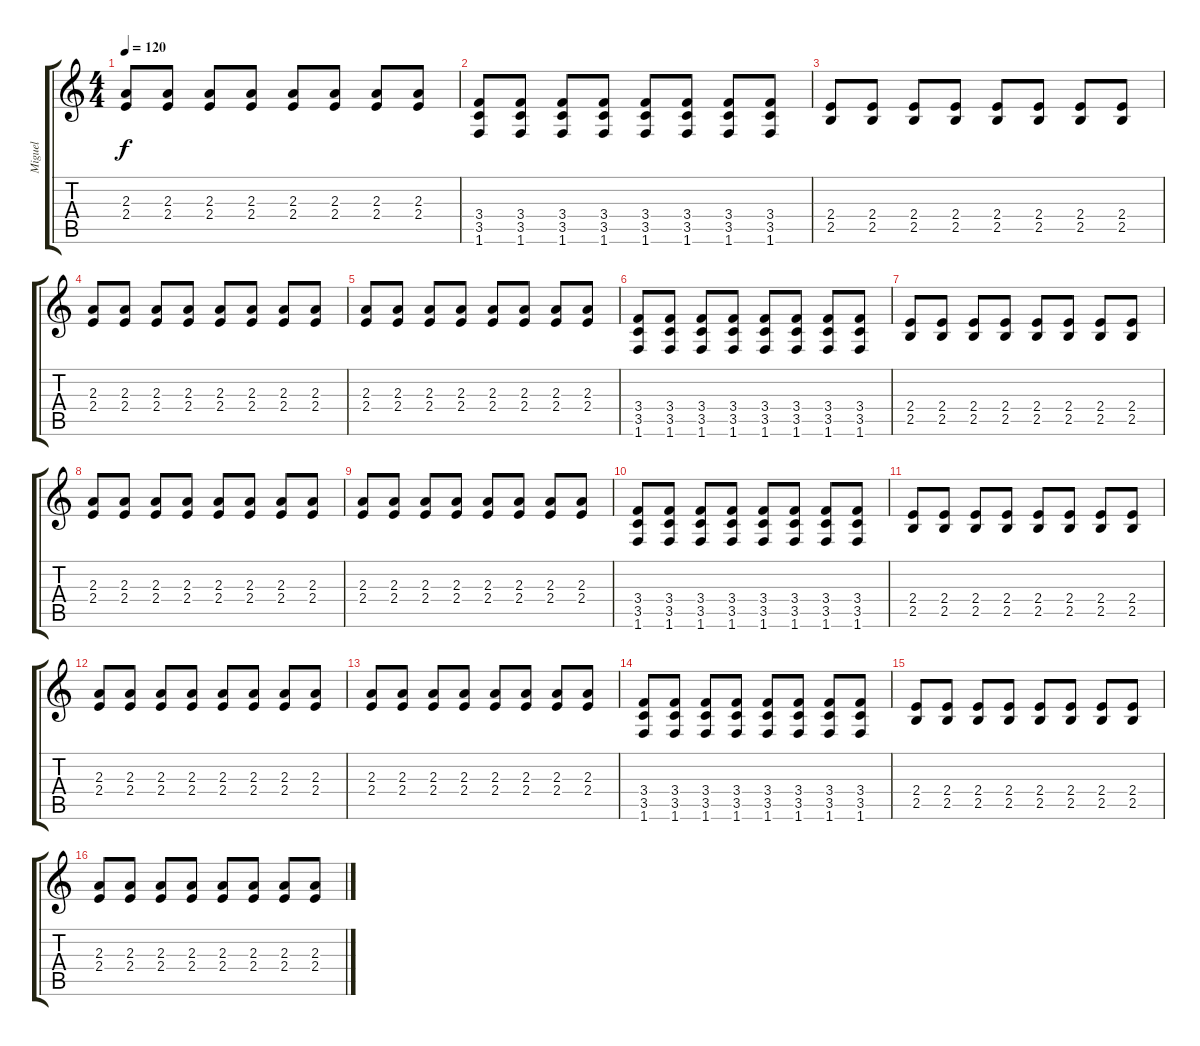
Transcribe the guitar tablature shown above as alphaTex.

\track ("Miguel" "Miguel") {instrument distortionguitar}
\staff {score tabs}
\tuning (E4 B3 G3 D3 A2 E2) {hide}
\ts (4 4)
\tempo 120
\clef g2
\ks c
(2.3 2.4).8{dy f} (2.3 2.4).8 (2.3 2.4).8 (2.3 2.4).8 (2.3 2.4).8 (2.3 2.4).8 (2.3 2.4).8 (2.3 2.4).8 |
(3.4 3.5 1.6).8 (3.4 3.5 1.6).8 (3.4 3.5 1.6).8 (3.4 3.5 1.6).8 (3.4 3.5 1.6).8 (3.4 3.5 1.6).8 (3.4 3.5 1.6).8 (3.4 3.5 1.6).8 |
(2.4 2.5).8 (2.4 2.5).8 (2.4 2.5).8 (2.4 2.5).8 (2.4 2.5).8 (2.4 2.5).8 (2.4 2.5).8 (2.4 2.5).8 |
(2.3 2.4).8 (2.3 2.4).8 (2.3 2.4).8 (2.3 2.4).8 (2.3 2.4).8 (2.3 2.4).8 (2.3 2.4).8 (2.3 2.4).8 |
(2.3 2.4).8 (2.3 2.4).8 (2.3 2.4).8 (2.3 2.4).8 (2.3 2.4).8 (2.3 2.4).8 (2.3 2.4).8 (2.3 2.4).8 |
(3.4 3.5 1.6).8 (3.4 3.5 1.6).8 (3.4 3.5 1.6).8 (3.4 3.5 1.6).8 (3.4 3.5 1.6).8 (3.4 3.5 1.6).8 (3.4 3.5 1.6).8 (3.4 3.5 1.6).8 |
(2.4 2.5).8 (2.4 2.5).8 (2.4 2.5).8 (2.4 2.5).8 (2.4 2.5).8 (2.4 2.5).8 (2.4 2.5).8 (2.4 2.5).8 |
(2.3 2.4).8 (2.3 2.4).8 (2.3 2.4).8 (2.3 2.4).8 (2.3 2.4).8 (2.3 2.4).8 (2.3 2.4).8 (2.3 2.4).8 |
(2.3 2.4).8 (2.3 2.4).8 (2.3 2.4).8 (2.3 2.4).8 (2.3 2.4).8 (2.3 2.4).8 (2.3 2.4).8 (2.3 2.4).8 |
(3.4 3.5 1.6).8 (3.4 3.5 1.6).8 (3.4 3.5 1.6).8 (3.4 3.5 1.6).8 (3.4 3.5 1.6).8 (3.4 3.5 1.6).8 (3.4 3.5 1.6).8 (3.4 3.5 1.6).8 |
(2.4 2.5).8 (2.4 2.5).8 (2.4 2.5).8 (2.4 2.5).8 (2.4 2.5).8 (2.4 2.5).8 (2.4 2.5).8 (2.4 2.5).8 |
(2.3 2.4).8 (2.3 2.4).8 (2.3 2.4).8 (2.3 2.4).8 (2.3 2.4).8 (2.3 2.4).8 (2.3 2.4).8 (2.3 2.4).8 |
(2.3 2.4).8 (2.3 2.4).8 (2.3 2.4).8 (2.3 2.4).8 (2.3 2.4).8 (2.3 2.4).8 (2.3 2.4).8 (2.3 2.4).8 |
(3.4 3.5 1.6).8 (3.4 3.5 1.6).8 (3.4 3.5 1.6).8 (3.4 3.5 1.6).8 (3.4 3.5 1.6).8 (3.4 3.5 1.6).8 (3.4 3.5 1.6).8 (3.4 3.5 1.6).8 |
(2.4 2.5).8 (2.4 2.5).8 (2.4 2.5).8 (2.4 2.5).8 (2.4 2.5).8 (2.4 2.5).8 (2.4 2.5).8 (2.4 2.5).8 |
(2.3 2.4).8 (2.3 2.4).8 (2.3 2.4).8 (2.3 2.4).8 (2.3 2.4).8 (2.3 2.4).8 (2.3 2.4).8 (2.3 2.4).8
